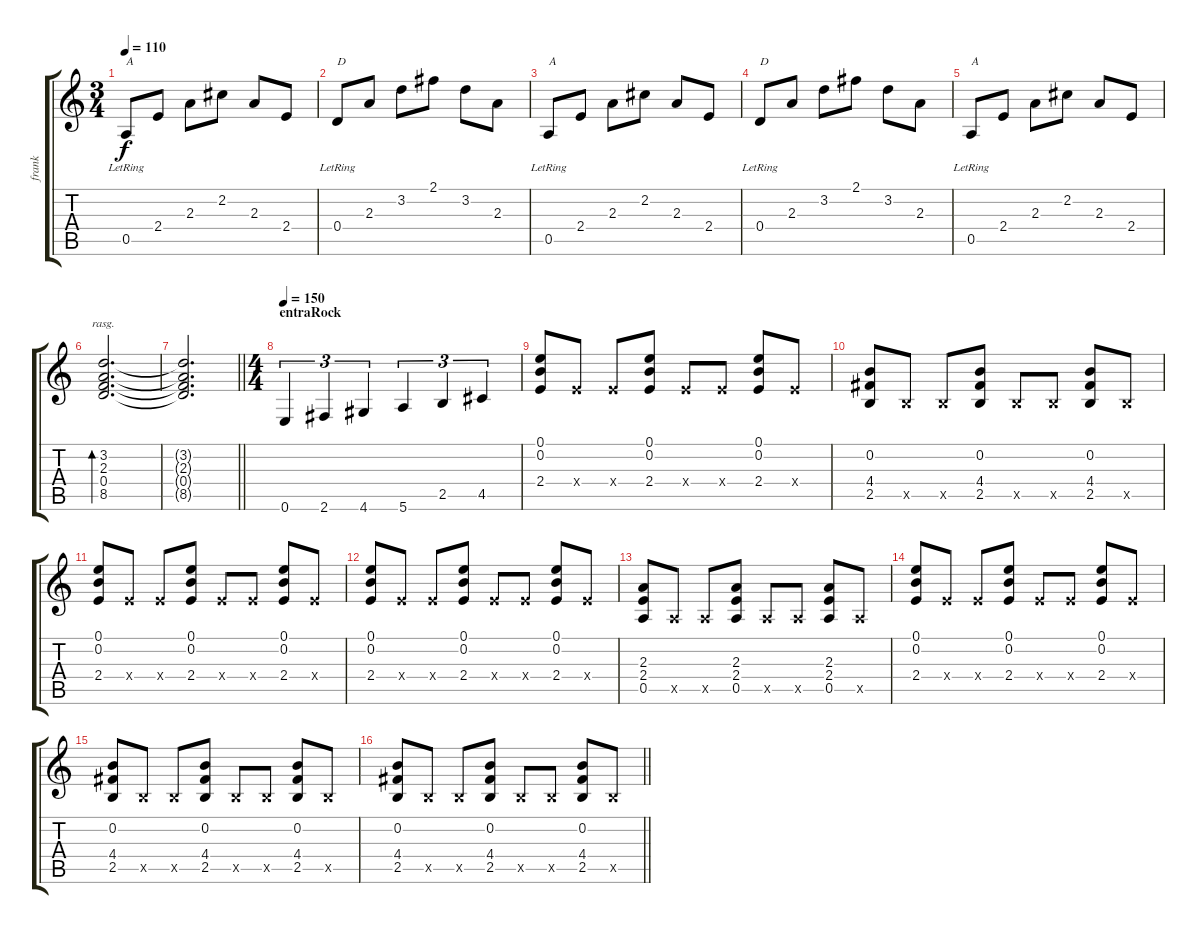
\track ("frank" "frank") {instrument acousticguitarnylon}
\staff {score tabs}
\tuning (E4 B3 G3 D3 A2 E2) {hide}
\ts (3 4)
\tempo 110
\clef g2
\ks c
0.5{lr}.8{txt "A" dy f} 2.4.8 2.3.8 2.2.8 2.3.8 2.4.8 |
0.4{lr}.8{txt "D"} 2.3.8 3.2.8 2.1.8 3.2.8 2.3.8 |
0.5{lr}.8{txt "A"} 2.4.8 2.3.8 2.2.8 2.3.8 2.4.8 |
0.4{lr}.8{txt "D"} 2.3.8 3.2.8 2.1.8 3.2.8 2.3.8 |
0.5{lr}.8{txt "A"} 2.4.8 2.3.8 2.2.8 2.3.8 2.4.8 |
(3.2 2.3 0.4 8.5).2{d bd 480 rasg ii} |
\barLineRight lightlight
(3.2{t} 2.3{t} 0.4{t} 8.5{t}).2{d} |
\ts (4 4)
\section ("" "entraRock")
\tempo 150
0.6.4{tu (3 2) instrument distortionguitar} 2.6.4{tu (3 2)} 4.6.4{tu (3 2)} 5.6.4{tu (3 2)} 2.5.4{tu (3 2)} 4.5.4{tu (3 2)} |
(0.1 0.2 2.4).8 2.4{x}.8 2.4{x}.8 (0.1 0.2 2.4).8 2.4{x}.8 2.4{x}.8 (0.1 0.2 2.4).8 2.4{x}.8 |
(0.2 4.4 2.5).8 2.5{x}.8 2.5{x}.8 (0.2 4.4 2.5).8 2.5{x}.8 2.5{x}.8 (0.2 4.4 2.5).8 2.5{x}.8 |
(0.1 0.2 2.4).8 2.4{x}.8 2.4{x}.8 (0.1 0.2 2.4).8 2.4{x}.8 2.4{x}.8 (0.1 0.2 2.4).8 2.4{x}.8 |
(0.1 0.2 2.4).8 2.4{x}.8 2.4{x}.8 (0.1 0.2 2.4).8 2.4{x}.8 2.4{x}.8 (0.1 0.2 2.4).8 2.4{x}.8 |
(2.3 2.4 0.5).8 0.5{x}.8 0.5{x}.8 (2.3 2.4 0.5).8 0.5{x}.8 0.5{x}.8 (2.3 2.4 0.5).8 0.5{x}.8 |
(0.1 0.2 2.4).8 2.4{x}.8 2.4{x}.8 (0.1 0.2 2.4).8 2.4{x}.8 2.4{x}.8 (0.1 0.2 2.4).8 2.4{x}.8 |
(0.2 4.4 2.5).8 2.5{x}.8 2.5{x}.8 (0.2 4.4 2.5).8 2.5{x}.8 2.5{x}.8 (0.2 4.4 2.5).8 2.5{x}.8 |
\barLineRight lightlight
(0.2 4.4 2.5).8 2.5{x}.8 2.5{x}.8 (0.2 4.4 2.5).8 2.5{x}.8 2.5{x}.8 (0.2 4.4 2.5).8 2.5{x}.8
